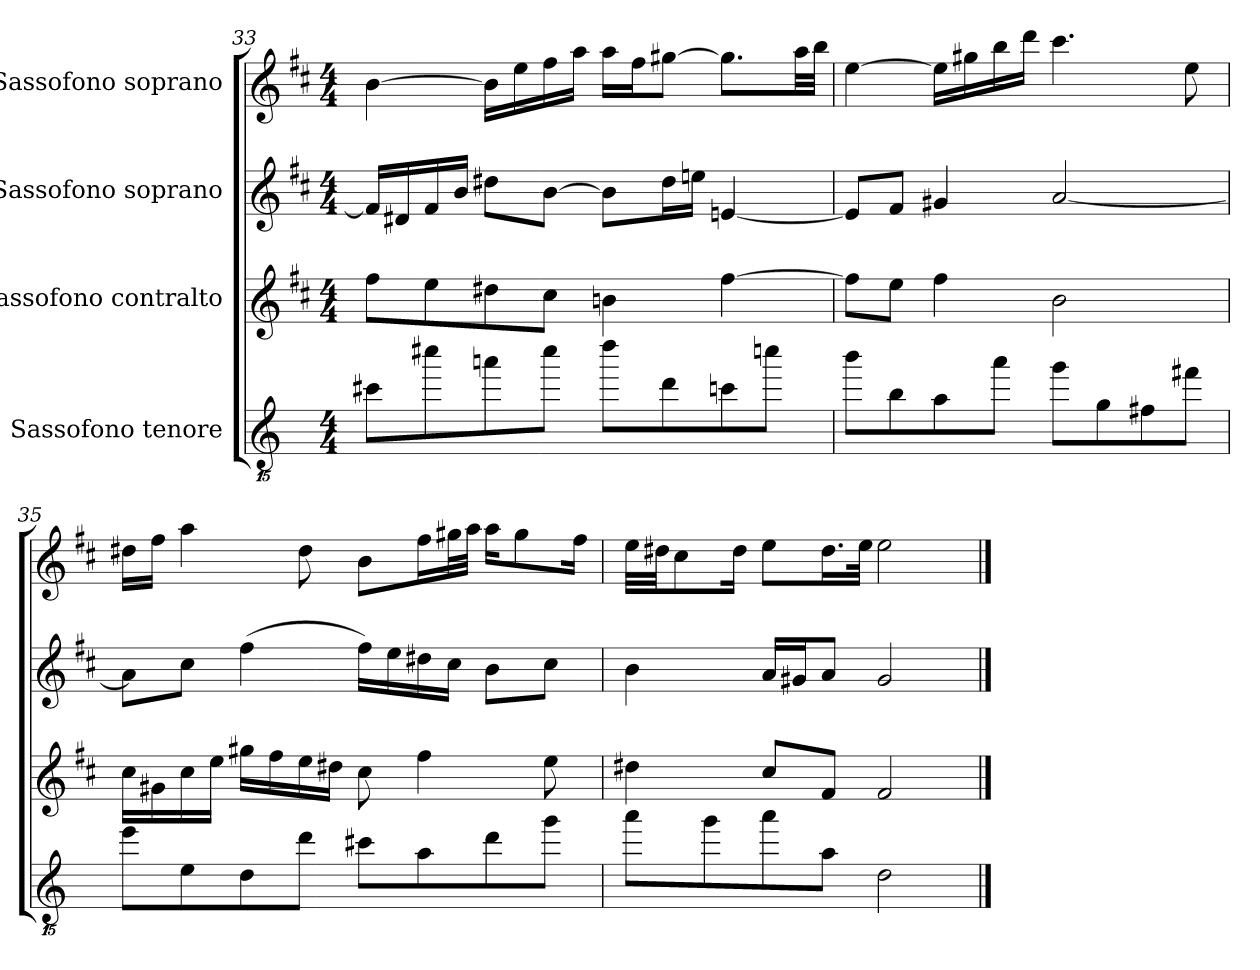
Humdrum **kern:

**kern	**kern	**kern	**kern
*part4	*part3	*part2	*part1
*staff4	*staff3	*staff2	*staff1
*I"Sassofono tenore	*I"Sassofono contralto	*I"Sassofono soprano	*I"Sassofono soprano
*clefGvv2	*clefG2	*clefG2	*clefG2
*ITrd8c14	*ITrd5c9	*ITrd1c2	*ITrd1c2
*k[]	*k[b-]	*k[]	*k[]
*M4/4	*M4/4	*M4/4	*M4/4
=33	=33	=33	=33
8C#X\L	8a\L	16e/LL]	[4a\
.	.	16c#X/	.
8c#X\	8g\	16e/	.
.	.	16a/JJ	.
8An\	8f#X\	8cc#X\L	16a\LL]
.	.	.	16dd\
8c#\J	8e\J	[8a\J	16ee\
.	.	.	16gg\JJ
8d\L	4dn\	8a\L]	16gg\LL
.	.	.	16ee\J
8D\	.	16cc#\L	[8ff#X\J
.	.	16ddn\JJ	.
8Cn\	[4a\	[4dn/	8.ff#\L]
8cn\J	.	.	.
.	.	.	32gg\LL
.	.	.	32aa\JJJ
=34	=34	=34	=34
8B\L	8a\L]	8d/L]	[4dd\
8BB\	8g\J	8e/J	.
8AA\	4a\	4f#X/	16dd\LL]
.	.	.	16ff#X\
8A\J	.	.	16aa\
.	.	.	16ccc\JJ
8G\L	2d\	[2g/	4.bb\
8GG\	.	.	.
8FF#X\	.	.	.
8F#X\J	.	.	8dd\
!!LO:PB:g=z
=35	=35	=35	=35
8E\L	16e\LL	8g\L]	16cc#X\LL
.	16Bn\	.	16ee\JJ
8EE\	16e\	8b\J	4gg\
.	16g\JJ	.	.
8DD\	16bn\LL	(>4ee\	.
.	16a\	.	.
8D\J	16g\	.	8cc#\
.	16f#X\JJ	.	.
8C#X\L	8e\	16ee\LL)	8a\L
.	.	16dd\	.
8AA\	4a\	16cc#X\	16ee\L
.	.	16b\JJ	32ff#X\L
.	.	.	32gg\JJJ
8D\	.	8a\L	16gg\KL
.	.	.	8ff#\
8G\J	8g\	8b\J	.
.	.	.	16ee\Jk
=36	=36	=36	=36
8A\L	4f#X\	4a\	32dd\LLL
.	.	.	32cc#X\JJ
.	.	.	8b\
8G\	.	.	.
.	.	.	16cc#\Jk
8A\	8e/L	16g/LL	8dd\L
.	.	16f#X/J	.
8AA\J	8A/J	8g/J	16.cc#\L
.	.	.	32dd\JJk
2DD\	2A/	2f#/	2dd\
==	==	==	==
*-	*-	*-	*-
